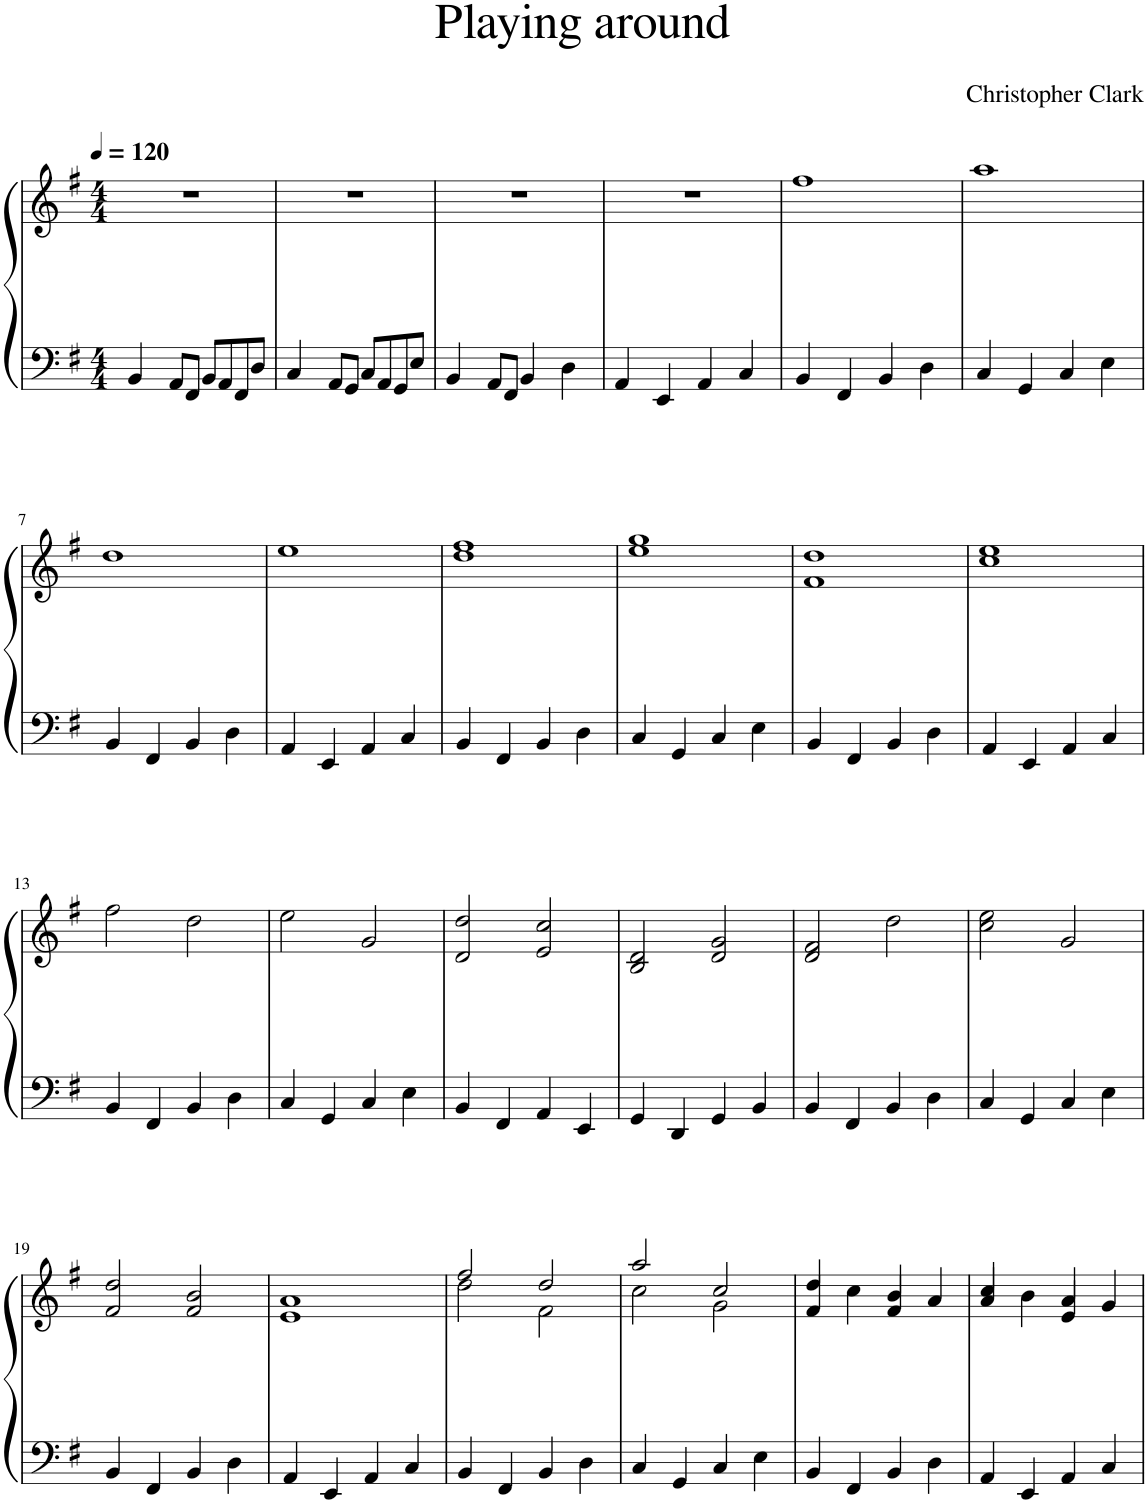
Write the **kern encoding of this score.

**kern	**kern
*part1	*part1
*staff2	*staff1
*I"Piano	*
*I'Pno.	*
*clefF4	*clefG2
*k[f#]	*k[f#]
*M4/4	*M4/4
*MM120	*MM120
=1	=1
!LO:N:head=solid	!
4BB/	1r
8AA/L	.
8FF#/J	.
8BB/L	.
8AA/	.
8FF#/	.
8D/J	.
=2	=2
4C/	1r
8AA/L	.
8GG/J	.
8C/L	.
8AA/	.
8GG/	.
8E/J	.
=3	=3
!LO:N:head=solid	!
4BB/	1r
8AA/L	.
8FF#/J	.
4BB/	.
4D\	.
=4	=4
4AA/	1r
4EE/	.
4AA/	.
4C/	.
=5	=5
!LO:N:head=solid	!
4BB/	1ff#
4FF#/	.
4BB/	.
4D\	.
=6	=6
4C/	1aa
4GG/	.
4C/	.
4E\	.
!!LO:LB:g=z
=7	=7
4BB/	1dd
4FF#/	.
4BB/	.
4D\	.
=8	=8
4AA/	1ee
4EE/	.
4AA/	.
4C/	.
=9	=9
!LO:N:head=solid	!
4BB/	1dd 1ff#
4FF#/	.
4BB/	.
4D\	.
=10	=10
4C/	1ee 1gg
4GG/	.
4C/	.
4E\	.
=11	=11
4BB/	1f# 1dd
4FF#/	.
4BB/	.
4D\	.
=12	=12
4AA/	1cc 1ee
4EE/	.
4AA/	.
4C/	.
!!LO:LB:g=z
=13	=13
!LO:N:head=solid	!
4BB/	2ff#\
4FF#/	.
4BB/	2dd\
4D\	.
=14	=14
4C/	2ee\
4GG/	.
4C/	2g/
4E\	.
=15	=15
!LO:N:head=solid	!
4BB/	2d/ 2dd/
4FF#/	.
4AA/	2e/ 2cc/
4EE/	.
=16	=16
4GG/	2B/ 2d/
4DD/	.
4GG/	2d/ 2g/
4BB/	.
=17	=17
!LO:N:head=solid	!
4BB/	2d/ 2f#/
4FF#/	.
4BB/	2dd\
4D\	.
=18	=18
4C/	2cc\ 2ee\
4GG/	.
4C/	2g/
4E\	.
!!LO:LB:g=z
=19	=19
4BB/	2f#/ 2dd/
4FF#/	.
4BB/	2f#/ 2b/
4D\	.
=20	=20
4AA/	1e 1a
4EE/	.
4AA/	.
4C/	.
=21	=21
!LO:N:head=solid	!
*	*^
4BB/	2ff#/	2dd\
4FF#/	.	.
4BB/	2dd/	2f#\
4D\	.	.
=22	=22	=22
4C/	2cc\	2aa/
4GG/	.	.
4C/	2cc/	2g\
4E\	.	.
=23	=23	=23
*	*	*^
4BB/	4f#/	4dd/	2ryy
4FF#/	4cc\	2.ryy	.
4BB/	4b/	.	4f#/
4D\	4a/	.	4ryy
*	*	*v	*v
=24	=24	=24
4AA/	4cc/	4a/
4EE/	4b\	4ryy
4AA/	4e/	4a/
4C/	4g/	4ryy
*	*v	*v
=	=
*-	*-
